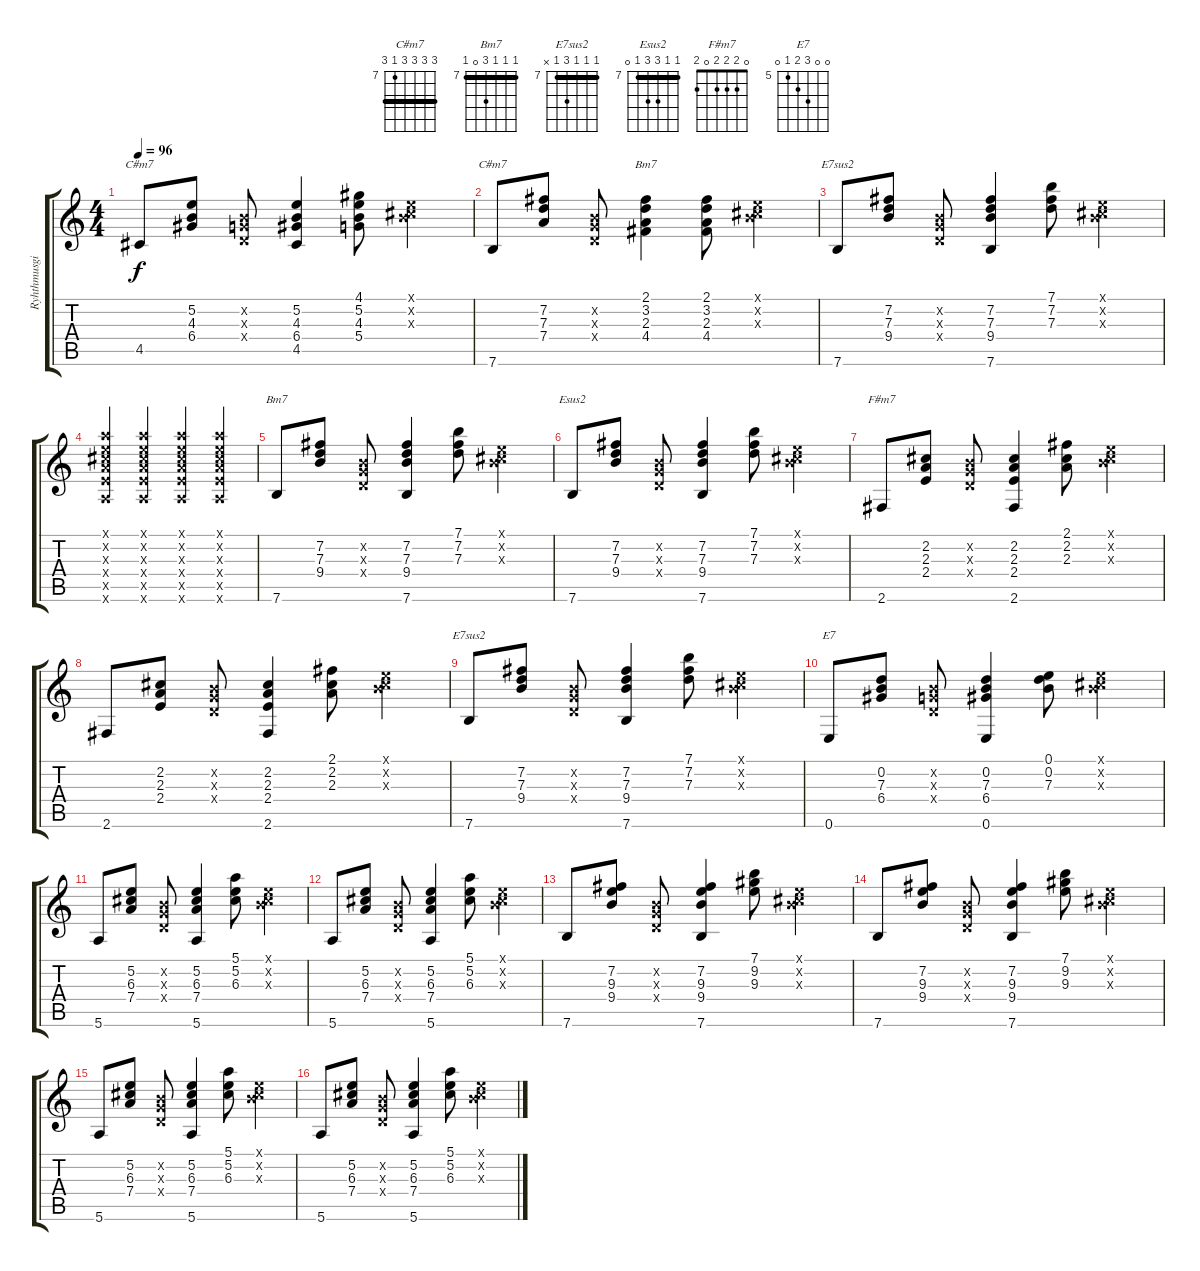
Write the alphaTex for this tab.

\track ("Ryhthmusgitarre" "Ryhthmusgi") {instrument acousticguitarnylon}
\staff {score tabs}
\tuning (E4 B3 G3 D3 A2 E2) {hide}
\chord ("C#m7" 4 5 4 6 4 x) {firstfret 4 barre 4}
\chord ("C#m7" 9 9 9 9 7 9) {firstfret 7 barre 9}
\chord ("Bm7" 2 3 2 4 2 x) {barre 2}
\chord ("E7sus2" 7 7 7 9 7 0) {firstfret 7 barre 7}
\chord ("Bm7" 7 7 7 9 0 7) {firstfret 7 barre 7}
\chord ("Esus2" 7 7 9 9 7 0) {firstfret 7 barre 7}
\chord ("F#m7" 0 2 2 2 0 2)
\chord ("E7sus2" 7 7 7 9 7 x) {firstfret 7 barre 7}
\chord ("E7" 0 0 7 6 5 0) {firstfret 5}
\ts (4 4)
\tempo 96
\clef g2
\ks c
4.5.8{ch "C#m7" dy f} (5.2 4.3 6.4).8 (0.2{x} 0.3{x} 0.4{x}).8 (5.2 4.3 6.4 4.5).4 (4.1 5.2 4.3 5.4).8 (0.1{x} 0.2{x} 6.3{x}).4 |
7.6.8{ch "C#m7"} (7.2 7.3 7.4).8 (0.2{x} 0.3{x} 0.4{x}).8 (2.1 3.2 2.3 4.4).4{ch "Bm7"} (2.1 3.2 2.3 4.4).8 (0.1{x} 0.2{x} 6.3{x}).4 |
7.6.8{ch "E7sus2"} (7.2 7.3 9.4).8 (0.2{x} 0.3{x} 0.4{x}).8 (7.2 7.3 9.4 7.6).4 (7.1 7.2 7.3).8 (0.1{x} 0.2{x} 6.3{x}).4 |
(5.1{x} 5.2{x} 6.3{x} 7.4{x} 7.5{x} 5.6{x}).4 (5.1{x} 5.2{x} 6.3{x} 7.4{x} 7.5{x} 5.6{x}).4 (5.1{x} 5.2{x} 6.3{x} 7.4{x} 7.5{x} 5.6{x}).4 (5.1{x} 5.2{x} 6.3{x} 7.4{x} 7.5{x} 5.6{x}).4 |
7.6.8{ch "Bm7"} (7.2 7.3 9.4).8 (0.2{x} 0.3{x} 0.4{x}).8 (7.2 7.3 9.4 7.6).4 (7.1 7.2 7.3).8 (0.1{x} 0.2{x} 6.3{x}).4 |
7.6.8{ch "Esus2"} (7.2 7.3 9.4).8 (0.2{x} 0.3{x} 0.4{x}).8 (7.2 7.3 9.4 7.6).4 (7.1 7.2 7.3).8 (0.1{x} 0.2{x} 6.3{x}).4 |
2.6.8{ch "F#m7"} (2.2 2.3 2.4).8 (0.2{x} 0.3{x} 0.4{x}).8 (2.2 2.3 2.4 2.6).4 (2.1 2.2 2.3).8 (0.1{x} 0.2{x} 6.3{x}).4 |
2.6.8 (2.2 2.3 2.4).8 (0.2{x} 0.3{x} 0.4{x}).8 (2.2 2.3 2.4 2.6).4 (2.1 2.2 2.3).8 (0.1{x} 0.2{x} 6.3{x}).4 |
7.6.8{ch "E7sus2"} (7.2 7.3 9.4).8 (0.2{x} 0.3{x} 0.4{x}).8 (7.2 7.3 9.4 7.6).4 (7.1 7.2 7.3).8 (0.1{x} 0.2{x} 6.3{x}).4 |
0.6.8{ch "E7"} (0.2 7.3 6.4).8 (0.2{x} 0.3{x} 0.4{x}).8 (0.2 7.3 6.4 0.6).4 (0.1 0.2 7.3).8 (0.1{x} 0.2{x} 6.3{x}).4 |
5.6.8 (5.2 6.3 7.4).8 (0.2{x} 0.3{x} 0.4{x}).8 (5.2 6.3 7.4 5.6).4 (5.1 5.2 6.3).8 (0.1{x} 0.2{x} 6.3{x}).4 |
5.6.8 (5.2 6.3 7.4).8 (0.2{x} 0.3{x} 0.4{x}).8 (5.2 6.3 7.4 5.6).4 (5.1 5.2 6.3).8 (0.1{x} 0.2{x} 6.3{x}).4 |
7.6.8 (7.2 9.3 9.4).8 (0.2{x} 0.3{x} 0.4{x}).8 (7.2 9.3 9.4 7.6).4 (7.1 9.2 9.3).8 (0.1{x} 0.2{x} 6.3{x}).4 |
7.6.8 (7.2 9.3 9.4).8 (0.2{x} 0.3{x} 0.4{x}).8 (7.2 9.3 9.4 7.6).4 (7.1 9.2 9.3).8 (0.1{x} 0.2{x} 6.3{x}).4 |
5.6.8 (5.2 6.3 7.4).8 (0.2{x} 0.3{x} 0.4{x}).8 (5.2 6.3 7.4 5.6).4 (5.1 5.2 6.3).8 (0.1{x} 0.2{x} 6.3{x}).4 |
5.6.8 (5.2 6.3 7.4).8 (0.2{x} 0.3{x} 0.4{x}).8 (5.2 6.3 7.4 5.6).4 (5.1 5.2 6.3).8 (0.1{x} 0.2{x} 6.3{x}).4
